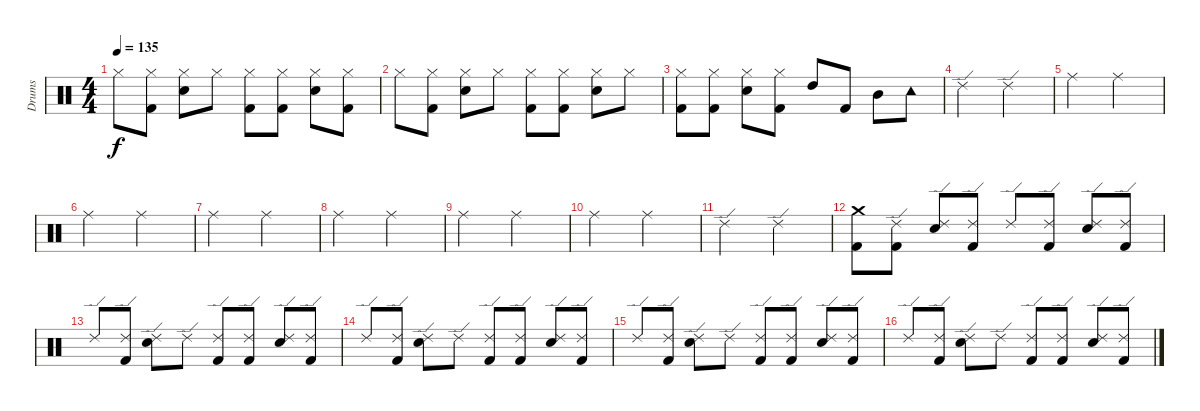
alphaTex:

\track ("Drums" "Drums") {instrument percussion}
\staff {score}
\articulation defaults
\ts (4 4)
\tempo 135
\clef neutral
\ks c "Hi-Hat (closed)".8{dy f}
("Hi-Hat (closed)" "Kick (hit) 2").8 ("Hi-Hat (closed)" "Snare (hit) 2").8 "Hi-Hat (closed)".8 ("Hi-Hat (closed)" "Kick (hit) 2").8 ("Hi-Hat (closed)" "Kick (hit) 2").8 ("Hi-Hat (closed)" "Snare (hit) 2").8 ("Hi-Hat (closed)" "Kick (hit) 2").8 |
"Hi-Hat (closed)".8 ("Hi-Hat (closed)" "Kick (hit) 2").8 ("Hi-Hat (closed)" "Snare (hit) 2").8 "Hi-Hat (closed)".8 ("Hi-Hat (closed)" "Kick (hit) 2").8 ("Hi-Hat (closed)" "Kick (hit) 2").8 ("Hi-Hat (closed)" "Snare (hit) 2").8 "Hi-Hat (closed)".8 |
("Hi-Hat (closed)" "Kick (hit) 2").8 ("Hi-Hat (closed)" "Kick (hit) 2").8 ("Hi-Hat (closed)" "Snare (hit) 2").8 ("Hi-Hat (closed)" "Kick (hit) 2").8 "High Tom (hit)".8 "Kick (hit) 2".8 "Mid Tom (hit)".8 "Tambourine (hit)".8 |
"Ride (edge) 2".2 "Ride (edge) 2".2 |
"Ride (middle)".2 "Ride (middle)".2 |
"Ride (middle)".2 "Ride (middle)".2 |
"Ride (middle)".2 "Ride (middle)".2 |
"Ride (middle)".2 "Ride (middle)".2 |
"Ride (middle)".2 "Ride (middle)".2 |
"Ride (middle)".2 "Ride (middle)".2 |
"Ride (edge) 2".2 "Ride (edge) 2".2 |
("Crash medium (hit)" "Kick (hit) 2").8 ("Ride (edge) 2" "Kick (hit) 2").8 ("Ride (edge) 2" "Snare (hit) 2").8 ("Ride (edge) 2" "Kick (hit) 2").8 "Ride (edge) 2".8 ("Ride (edge) 2" "Kick (hit) 2").8 ("Ride (edge) 2" "Snare (hit) 2").8 ("Ride (edge) 2" "Kick (hit) 2").8 |
"Ride (edge) 2".8 ("Ride (edge) 2" "Kick (hit) 2").8 ("Ride (edge) 2" "Snare (hit) 2").8 "Ride (edge) 2".8 ("Ride (edge) 2" "Kick (hit) 2").8 ("Ride (edge) 2" "Kick (hit) 2").8 ("Ride (edge) 2" "Snare (hit) 2").8 ("Ride (edge) 2" "Kick (hit) 2").8 |
"Ride (edge) 2".8 ("Ride (edge) 2" "Kick (hit) 2").8 ("Ride (edge) 2" "Snare (hit) 2").8 "Ride (edge) 2".8 ("Ride (edge) 2" "Kick (hit) 2").8 ("Ride (edge) 2" "Kick (hit) 2").8 ("Ride (edge) 2" "Snare (hit) 2").8 ("Ride (edge) 2" "Kick (hit) 2").8 |
"Ride (edge) 2".8 ("Ride (edge) 2" "Kick (hit) 2").8 ("Ride (edge) 2" "Snare (hit) 2").8 "Ride (edge) 2".8 ("Ride (edge) 2" "Kick (hit) 2").8 ("Ride (edge) 2" "Kick (hit) 2").8 ("Ride (edge) 2" "Snare (hit) 2").8 ("Ride (edge) 2" "Kick (hit) 2").8 |
"Ride (edge) 2".8 ("Ride (edge) 2" "Kick (hit) 2").8 ("Ride (edge) 2" "Snare (hit) 2").8 "Ride (edge) 2".8 ("Ride (edge) 2" "Kick (hit) 2").8 ("Ride (edge) 2" "Kick (hit) 2").8 ("Ride (edge) 2" "Snare (hit) 2").8 ("Ride (edge) 2" "Kick (hit) 2").8
